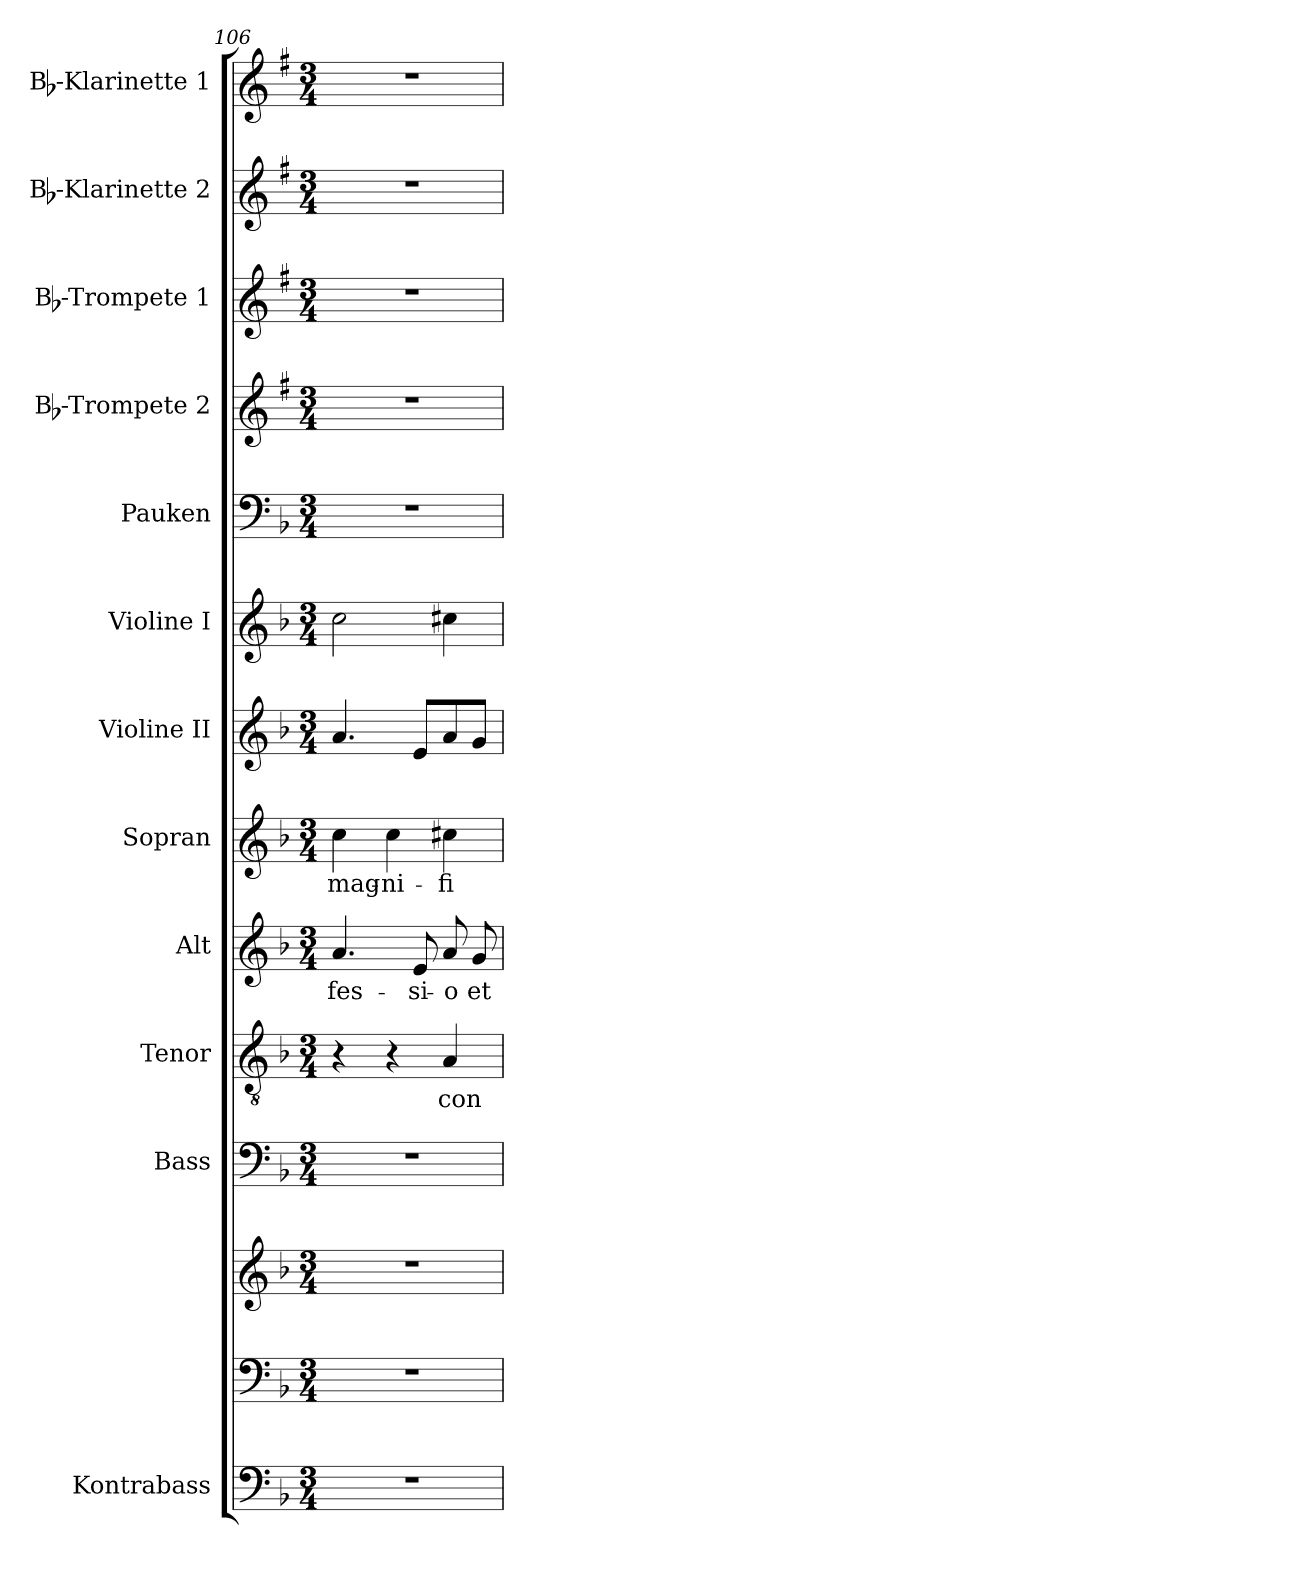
**kern	**kern	**kern	**kern	**kern	**text	**kern	**text	**kern	**text	**kern	**kern	**kern	**kern	**kern	**kern	**kern
*part13	*part12	*part12	*part11	*part10	*part10	*part9	*part9	*part8	*part8	*part7	*part6	*part5	*part4	*part3	*part2	*part1
*staff14	*staff13	*staff12	*staff11	*staff10	*staff10	*staff9	*staff9	*staff8	*staff8	*staff7	*staff6	*staff5	*staff4	*staff3	*staff2	*staff1
*I"Kontrabass	*	*	*I"Bass	*I"Tenor	*	*I"Alt	*	*I"Sopran	*	*I"Violine II	*I"Violine I	*I"Pauken	*I"Bb-Trompete 2	*I"Bb-Trompete 1	*I"Bb-Klarinette 2	*I"Bb-Klarinette 1
*I'Kb.	*	*	*I'B.	*I'T.	*	*I'A.	*	*I'S.	*	*I'Vl. II	*I'Vl. I	*I'Pk.	*I'Bb Trp. 2	*I'Bb Trp. 1	*I'Bb Kl. 2	*I'Bb Kl. 1
*clefF4	*clefF4	*clefG2	*clefF4	*clefGv2	*	*clefG2	*	*clefG2	*	*clefG2	*clefG2	*clefF4	*clefG2	*clefG2	*clefG2	*clefG2
*ITrd7c12	*	*	*	*	*	*	*	*	*	*	*	*	*ITrd1c2	*ITrd1c2	*ITrd1c2	*ITrd1c2
*k[b-]	*k[b-]	*k[b-]	*k[b-]	*k[b-]	*	*k[b-]	*	*k[b-]	*	*k[b-]	*k[b-]	*k[b-]	*k[b-]	*k[b-]	*k[b-]	*k[b-]
*F:	*F:	*F:	*F:	*F:	*	*F:	*	*F:	*	*F:	*F:	*F:	*F:	*F:	*F:	*F:
*M3/4	*M3/4	*M3/4	*M3/4	*M3/4	*	*M3/4	*	*M3/4	*	*M3/4	*M3/4	*M3/4	*M3/4	*M3/4	*M3/4	*M3/4
=106	=106	=106	=106	=106	=106	=106	=106	=106	=106	=106	=106	=106	=106	=106	=106	=106
!	!	!	!	!	!	!	!LO:LY:b	!	!LO:LY:b	!	!	!	!	!	!	!
2.r	2.r	2.r	2.r	4r	.	4.a/	-fes-	4cc\	mag-	4.a/	2cc\	2.r	2.r	2.r	2.r	2.r
!	!	!	!	!	!	!	!	!	!LO:LY:b	!	!	!	!	!	!	!
.	.	.	.	4r	.	.	.	4cc\	-ni-	.	.	.	.	.	.	.
!	!	!	!	!	!	!	!LO:LY:b	!	!	!	!	!	!	!	!	!
.	.	.	.	.	.	8e/	-si-	.	.	8e/L	.	.	.	.	.	.
!	!	!	!	!	!LO:LY:b	!	!LO:LY:b	!	!LO:LY:b	!	!	!	!	!	!	!
.	.	.	.	4A/	con-	8a/	-o	4cc#X\	-fi-	8a/	4cc#X\	.	.	.	.	.
!	!	!	!	!	!	!	!LO:LY:b	!	!	!	!	!	!	!	!	!
.	.	.	.	.	.	8g/	et	.	.	8g/J	.	.	.	.	.	.
=	=	=	=	=	=	=	=	=	=	=	=	=	=	=	=	=
*-	*-	*-	*-	*-	*-	*-	*-	*-	*-	*-	*-	*-	*-	*-	*-	*-
